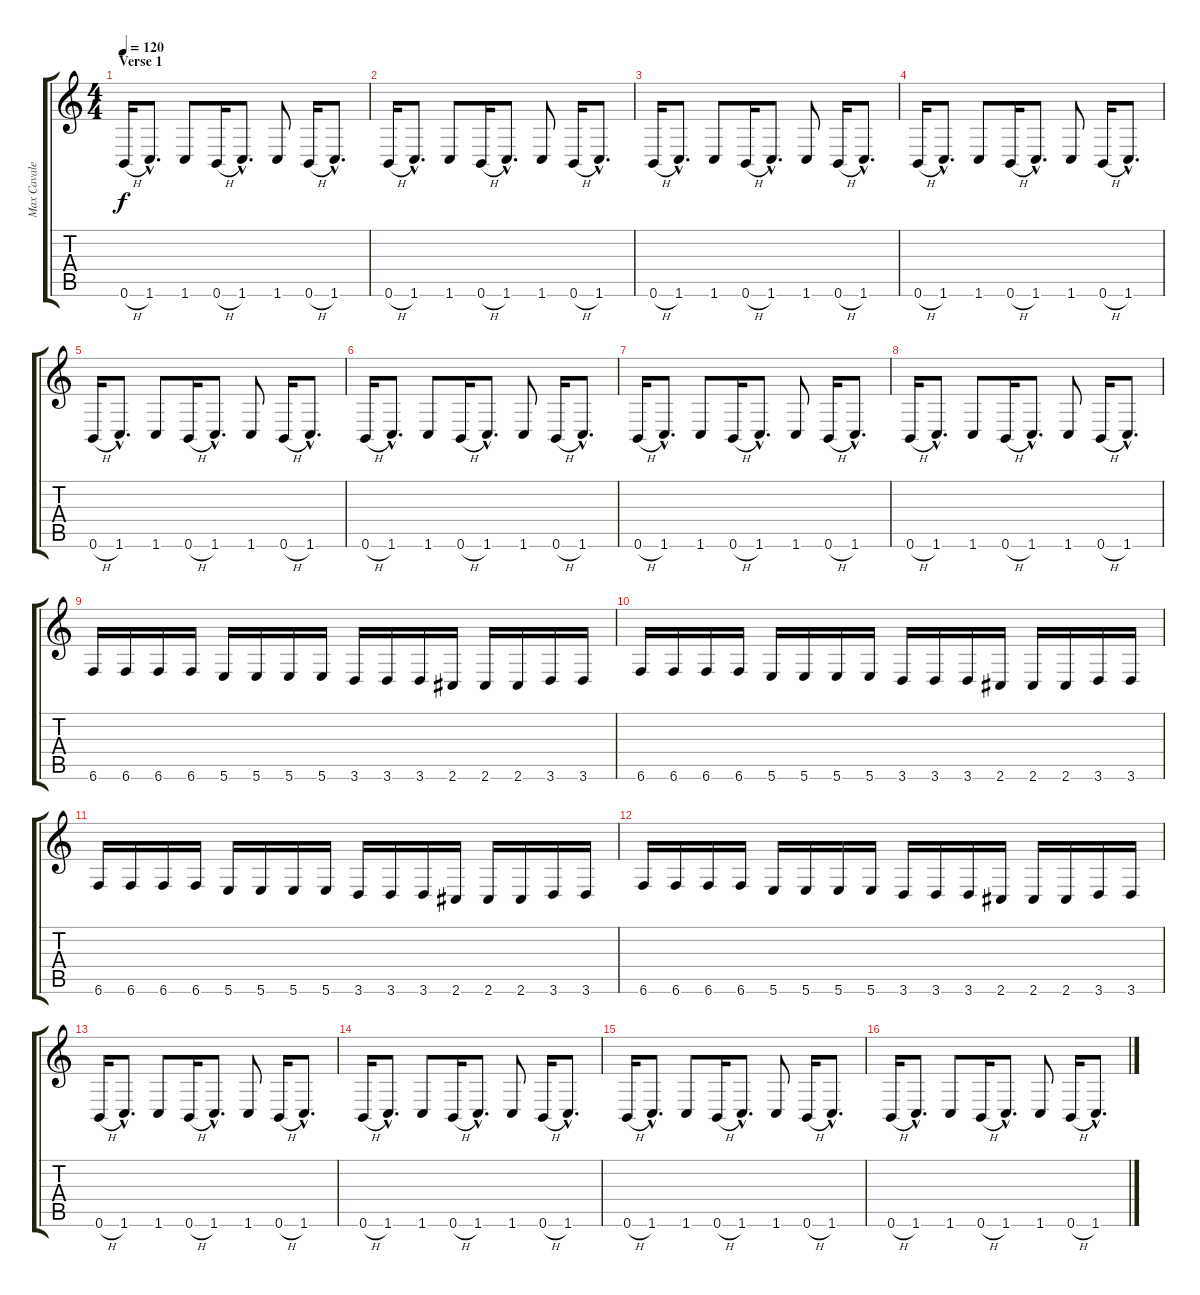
\track ("Max Cavalera" "Max Cavale") {instrument distortionguitar}
\staff {score tabs}
\tuning (Db4 Ab3 E3 B2 Gb2 B1) {hide}
\ts (4 4)
\section ("" "Verse 1")
\tempo 120
\clef g2
\ks c
0.6{h}.16{dy f} 1.6{hac}.8{d} 1.6.8 0.6{h}.16 1.6{hac}.8{d} 1.6.8 0.6{h}.16 1.6{hac}.8{d} |
0.6{h}.16 1.6{hac}.8{d} 1.6.8 0.6{h}.16 1.6{hac}.8{d} 1.6.8 0.6{h}.16 1.6{hac}.8{d} |
0.6{h}.16 1.6{hac}.8{d} 1.6.8 0.6{h}.16 1.6{hac}.8{d} 1.6.8 0.6{h}.16 1.6{hac}.8{d} |
0.6{h}.16 1.6{hac}.8{d} 1.6.8 0.6{h}.16 1.6{hac}.8{d} 1.6.8 0.6{h}.16 1.6{hac}.8{d} |
0.6{h}.16 1.6{hac}.8{d} 1.6.8 0.6{h}.16 1.6{hac}.8{d} 1.6.8 0.6{h}.16 1.6{hac}.8{d} |
0.6{h}.16 1.6{hac}.8{d} 1.6.8 0.6{h}.16 1.6{hac}.8{d} 1.6.8 0.6{h}.16 1.6{hac}.8{d} |
0.6{h}.16 1.6{hac}.8{d} 1.6.8 0.6{h}.16 1.6{hac}.8{d} 1.6.8 0.6{h}.16 1.6{hac}.8{d} |
0.6{h}.16 1.6{hac}.8{d} 1.6.8 0.6{h}.16 1.6{hac}.8{d} 1.6.8 0.6{h}.16 1.6{hac}.8{d} |
6.6.16 6.6.16 6.6.16 6.6.16 5.6.16 5.6.16 5.6.16 5.6.16 3.6.16 3.6.16 3.6.16 2.6.16 2.6.16 2.6.16 3.6.16 3.6.16 |
6.6.16 6.6.16 6.6.16 6.6.16 5.6.16 5.6.16 5.6.16 5.6.16 3.6.16 3.6.16 3.6.16 2.6.16 2.6.16 2.6.16 3.6.16 3.6.16 |
6.6.16 6.6.16 6.6.16 6.6.16 5.6.16 5.6.16 5.6.16 5.6.16 3.6.16 3.6.16 3.6.16 2.6.16 2.6.16 2.6.16 3.6.16 3.6.16 |
6.6.16 6.6.16 6.6.16 6.6.16 5.6.16 5.6.16 5.6.16 5.6.16 3.6.16 3.6.16 3.6.16 2.6.16 2.6.16 2.6.16 3.6.16 3.6.16 |
0.6{h}.16 1.6{hac}.8{d} 1.6.8 0.6{h}.16 1.6{hac}.8{d} 1.6.8 0.6{h}.16 1.6{hac}.8{d} |
0.6{h}.16 1.6{hac}.8{d} 1.6.8 0.6{h}.16 1.6{hac}.8{d} 1.6.8 0.6{h}.16 1.6{hac}.8{d} |
0.6{h}.16 1.6{hac}.8{d} 1.6.8 0.6{h}.16 1.6{hac}.8{d} 1.6.8 0.6{h}.16 1.6{hac}.8{d} |
0.6{h}.16 1.6{hac}.8{d} 1.6.8 0.6{h}.16 1.6{hac}.8{d} 1.6.8 0.6{h}.16 1.6{hac}.8{d}
